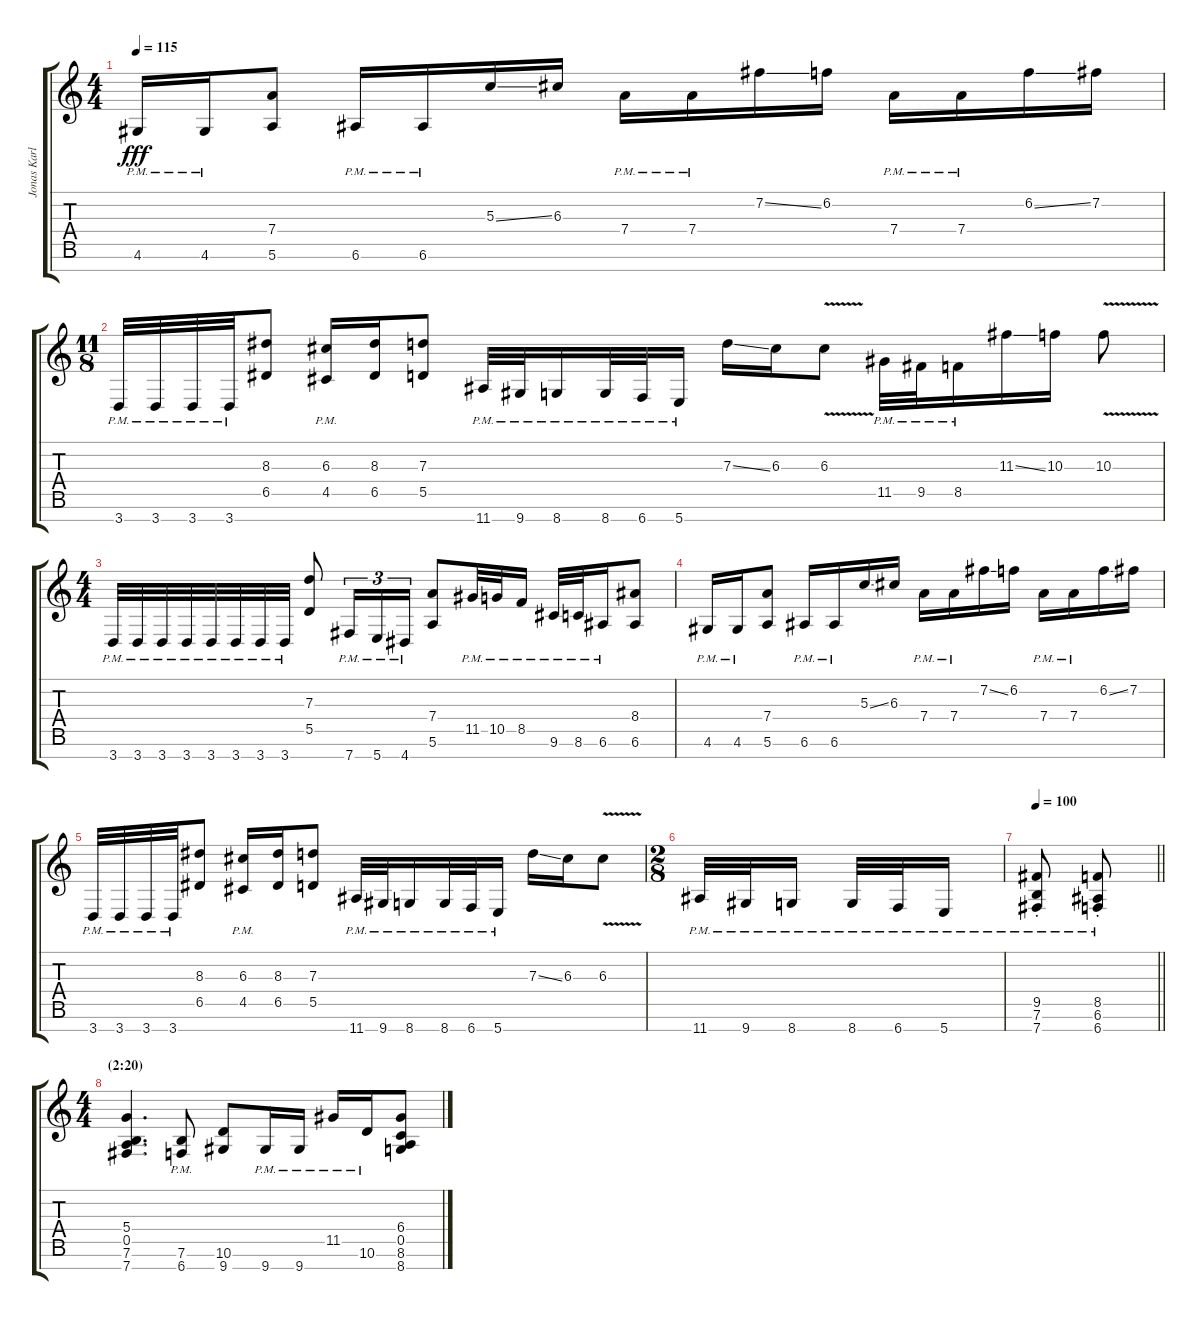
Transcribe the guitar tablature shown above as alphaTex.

\track ("Jonas Karlsson" "Jonas Karl") {instrument distortionguitar}
\staff {score tabs}
\tuning (E4 B3 G3 D3 A2 E2 B1) {hide}
\ts (4 4)
\tempo 115
\clef g2
\ks c
4.6{pm}.16{dy fff} 4.6{pm}.16 (7.4 5.6).8 6.6{pm}.16 6.6{pm}.16 5.3{ss}.16 6.3.16 7.4{pm}.16 7.4{pm}.16 7.2{ss}.16 6.2.16 7.4{pm}.16 7.4{pm}.16 6.2{ss}.16 7.2.16 |
\ts (11 8)
3.7{pm}.32 3.7{pm}.32 3.7{pm}.32 3.7{pm}.32 (8.3 6.5).8 (6.3{pm} 4.5{pm}).16 (8.3 6.5).16 (7.3 5.5).8 11.7{pm}.32 9.7{pm}.32 8.7{pm}.16 8.7{pm}.32 6.7{pm}.32 5.7{pm}.16 7.3{ss}.16 6.3.16 6.3{v}.8 11.5{pm}.32 9.5{pm}.32 8.5{pm}.16 11.3{ss}.16 10.3.16 10.3{v}.8 |
\ts (4 4)
3.7{pm}.32 3.7{pm}.32 3.7{pm}.32 3.7{pm}.32 3.7{pm}.32 3.7{pm}.32 3.7{pm}.32 3.7{pm}.32 (7.3 5.5).8 7.7{pm}.16{tu (3 2)} 5.7{pm}.16{tu (3 2)} 4.7{pm}.16{tu (3 2)} (7.4 5.6).8 11.5{pm}.32 10.5{pm}.32 8.5{pm}.16 9.6{pm}.32 8.6{pm}.32 6.6{pm}.16 (8.4 6.6).8 |
4.6{pm}.16 4.6{pm}.16 (7.4 5.6).8 6.6{pm}.16 6.6{pm}.16 5.3{ss}.16 6.3.16 7.4{pm}.16 7.4{pm}.16 7.2{ss}.16 6.2.16 7.4{pm}.16 7.4{pm}.16 6.2{ss}.16 7.2.16 |
3.7{pm}.32 3.7{pm}.32 3.7{pm}.32 3.7{pm}.32 (8.3 6.5).8 (6.3{pm} 4.5{pm}).16 (8.3 6.5).16 (7.3 5.5).8 11.7{pm}.32 9.7{pm}.32 8.7{pm}.16 8.7{pm}.32 6.7{pm}.32 5.7{pm}.16 7.3{ss}.16 6.3.16 6.3{v}.8 |
\ts (2 8)
11.7{pm}.32 9.7{pm}.32 8.7{pm}.16 8.7{pm}.32 6.7{pm}.32 5.7{pm}.16 |
\tempo 100
\barLineRight lightlight
(9.5{pm st} 7.6{pm st} 7.7{pm st}).8 (8.5{pm st} 6.6{pm st} 6.7{pm st}).8 |
\ts (4 4)
\section ("" "(2:20)")
(5.4 0.5 7.6 7.7).4{d} (7.6{pm} 6.7{pm}).8 (10.6 9.7).8 9.7{pm}.16 9.7{pm}.16 11.5{pm}.16 10.6{pm}.16 (6.4 0.5 8.6 8.7).8
